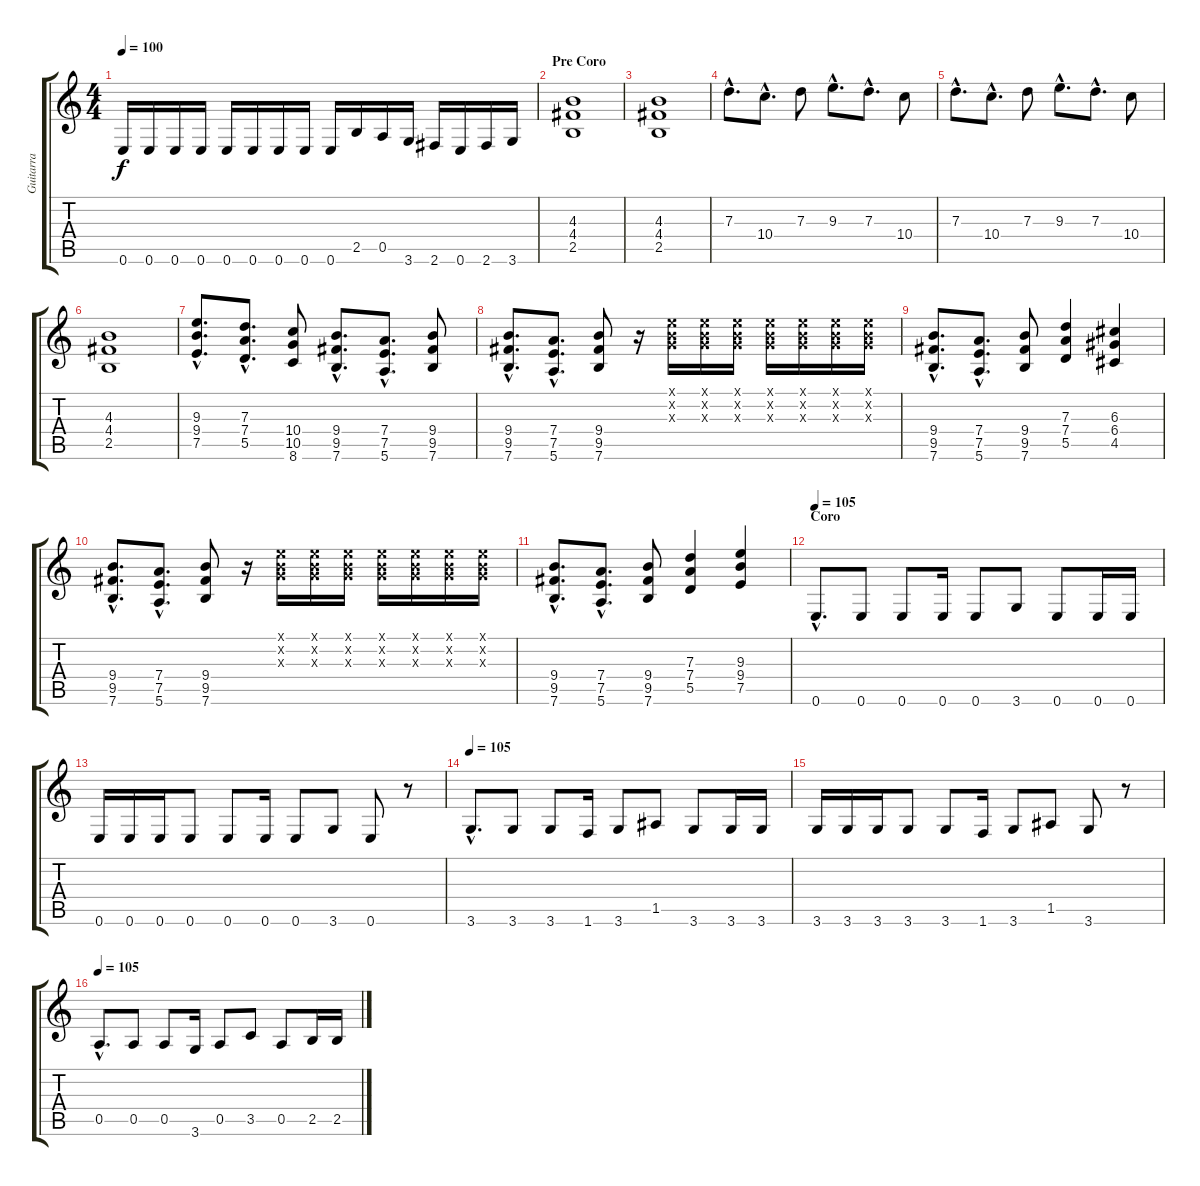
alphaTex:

\track ("Guitarra" "Guitarra") {instrument overdrivenguitar}
\staff {score tabs}
\tuning (E4 B3 G3 D3 A2 E2) {hide}
\ts (4 4)
\tempo 100
\clef g2
\ks c
0.6.16{dy f} 0.6.16 0.6.16 0.6.16 0.6.16 0.6.16 0.6.16 0.6.16 0.6.16 2.5.16 0.5.16 3.6.16 2.6.16 0.6.16 2.6.16 3.6.16 |
\section ("" "Pre Coro")
(4.3 4.4 2.5).1 |
(4.3 4.4 2.5).1 |
7.3{hac}.8{d} 10.4{hac}.8{d} 7.3.8 9.3{hac}.8{d} 7.3{hac}.8{d} 10.4.8 |
7.3{hac}.8{d} 10.4{hac}.8{d} 7.3.8 9.3{hac}.8{d} 7.3{hac}.8{d} 10.4.8 |
(4.3 4.4 2.5).1 |
(9.3{hac} 9.4{hac} 7.5{hac}).8{d} (7.3{hac} 7.4{hac} 5.5{hac}).8{d} (10.4 10.5 8.6).8 (9.4{hac} 9.5{hac} 7.6{hac}).8{d} (7.4{hac} 7.5{hac} 5.6{hac}).8{d} (9.4 9.5 7.6).8 |
(9.4{hac} 9.5{hac} 7.6{hac}).8{d} (7.4{hac} 7.5{hac} 5.6{hac}).8{d} (9.4 9.5 7.6).8 r.16 (0.1{x} 0.2{x} 0.3{x}).16 (0.1{x} 0.2{x} 0.3{x}).16 (0.1{x} 0.2{x} 0.3{x}).16 (0.1{x} 0.2{x} 0.3{x}).16 (0.1{x} 0.2{x} 0.3{x}).16 (0.1{x} 0.2{x} 0.3{x}).16 (0.1{x} 0.2{x} 0.3{x}).16 |
(9.4{hac} 9.5{hac} 7.6{hac}).8{d} (7.4{hac} 7.5{hac} 5.6{hac}).8{d} (9.4 9.5 7.6).8 (7.3 7.4 5.5).4 (6.3 6.4 4.5).4 |
(9.4{hac} 9.5{hac} 7.6{hac}).8{d} (7.4{hac} 7.5{hac} 5.6{hac}).8{d} (9.4 9.5 7.6).8 r.16 (0.1{x} 0.2{x} 0.3{x}).16 (0.1{x} 0.2{x} 0.3{x}).16 (0.1{x} 0.2{x} 0.3{x}).16 (0.1{x} 0.2{x} 0.3{x}).16 (0.1{x} 0.2{x} 0.3{x}).16 (0.1{x} 0.2{x} 0.3{x}).16 (0.1{x} 0.2{x} 0.3{x}).16 |
(9.4{hac} 9.5{hac} 7.6{hac}).8{d} (7.4{hac} 7.5{hac} 5.6{hac}).8{d} (9.4 9.5 7.6).8 (7.3 7.4 5.5).4 (9.3 9.4 7.5).4 |
\section ("" "Coro")
\tempo 105
0.6{hac}.8{d} 0.6.8 0.6.8 0.6.16 0.6.8 3.6.8 0.6.8 0.6.16 0.6.16 |
0.6.16 0.6.16 0.6.16 0.6.8 0.6.8 0.6.16 0.6.8 3.6.8 0.6.8 r.8 |
\tempo 105
3.6{hac}.8{d} 3.6.8 3.6.8 1.6.16 3.6.8 1.5.8 3.6.8 3.6.16 3.6.16 |
3.6.16 3.6.16 3.6.16 3.6.8 3.6.8 1.6.16 3.6.8 1.5.8 3.6.8 r.8 |
\tempo 105
0.5{hac}.8{d} 0.5.8 0.5.8 3.6.16 0.5.8 3.5.8 0.5.8 2.5.16 2.5.16
